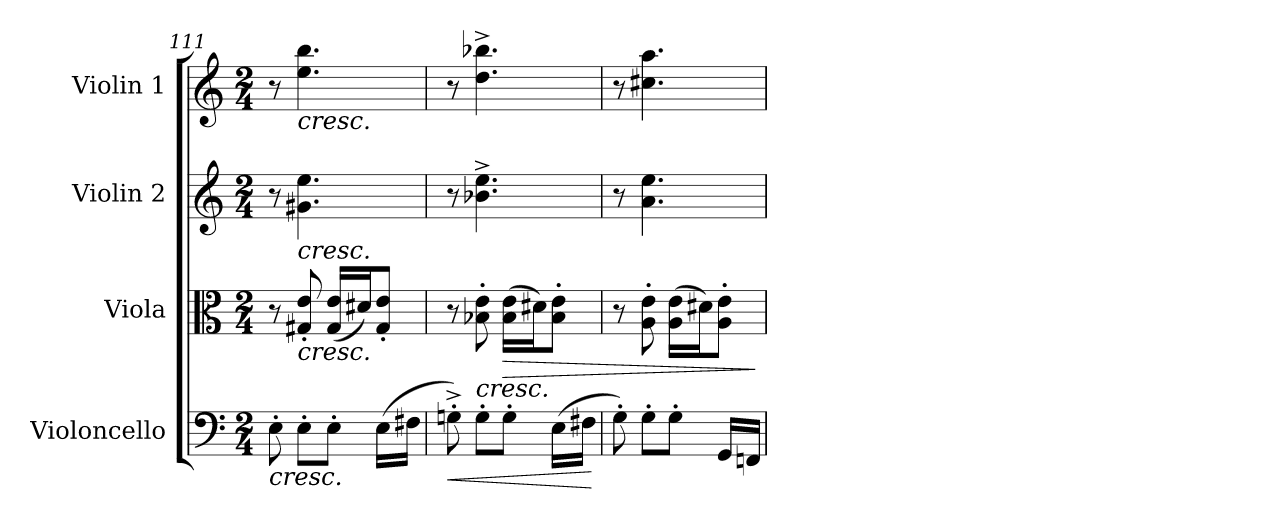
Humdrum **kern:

**kern	**dynam	**kern	**dynam	**kern	**kern
*part4	*part4	*part3	*part3	*part2	*part1
*staff4	*staff4	*staff3	*staff3	*staff2	*staff1
*I"Violoncello	*	*I"Viola	*	*I"Violin 2	*I"Violin 1
*I'Vc	*	*I'Vla	*	*I'Vln	*I'Vln
*clefF4	*	*clefC3	*	*clefG2	*clefG2
*k[]	*	*k[]	*	*k[]	*k[]
*M2/4	*	*M2/4	*	*M2/4	*M2/4
=111	=111	=111	=111	=111	=111
!LO:TX:b:i:t=cresc.	!	!	!	!	!
8E'\	.	8r	.	8r	8r
!	!	!	!	!	!LO:TX:b:i:t=cresc.
!	!	!	!	!LO:TX:b:i:t=cresc.	!
!	!	!LO:TX:b:i:t=cresc.	!	!	!
8E'\L	.	8G#X/' 8e/'	.	4.g#X\ 4.ee\	4.ee\ 4.bb\
8E'\J	.	(16G#/ 16e/LL	.	.	.
.	.	16d#X/J)	.	.	.
(16E\LL	.	8G#/' 8e/'J	.	.	.
16F#X\JJ	.	.	.	.	.
=112	=112	=112	=112	=112	=112
!	!LO:HP:b	!	!	!	!
8Gn'^\)	<	8r	.	8r	8r
!	!	!	!LO:HP:b	!	!
8G'\L	.	8B-X\' 8e\'	<	4.b-X\^ 4.ee\^	4.dd\^ 4.bb-X\^
!	!	!	!LO:HP:b	!	!
8G'\J	.	(16B-\ 16e\LL	>	.	.
.	.	16d#X\J)	.	.	.
(16E\LL	.	8B-\' 8e\'J	.	.	.
16F#X\JJ	.	.	.	.	.
.	[	.	[	.	.
=113	=113	=113	=113	=113	=113
8G'\)	.	8r	.	8r	8r
8G'\L	.	8A\' 8e\'	.	4.a\ 4.ee\	4.cc#X\ 4.aa\
8G'\J	.	(16A\ 16e\LL	.	.	.
.	.	16d#X\J)	.	.	.
16GG/LL	.	8A\' 8e\'J	.	.	.
16FFn/JJ	.	.	.	.	.
.	.	.	]	.	.
=	=	=	=	=	=
*-	*-	*-	*-	*-	*-
